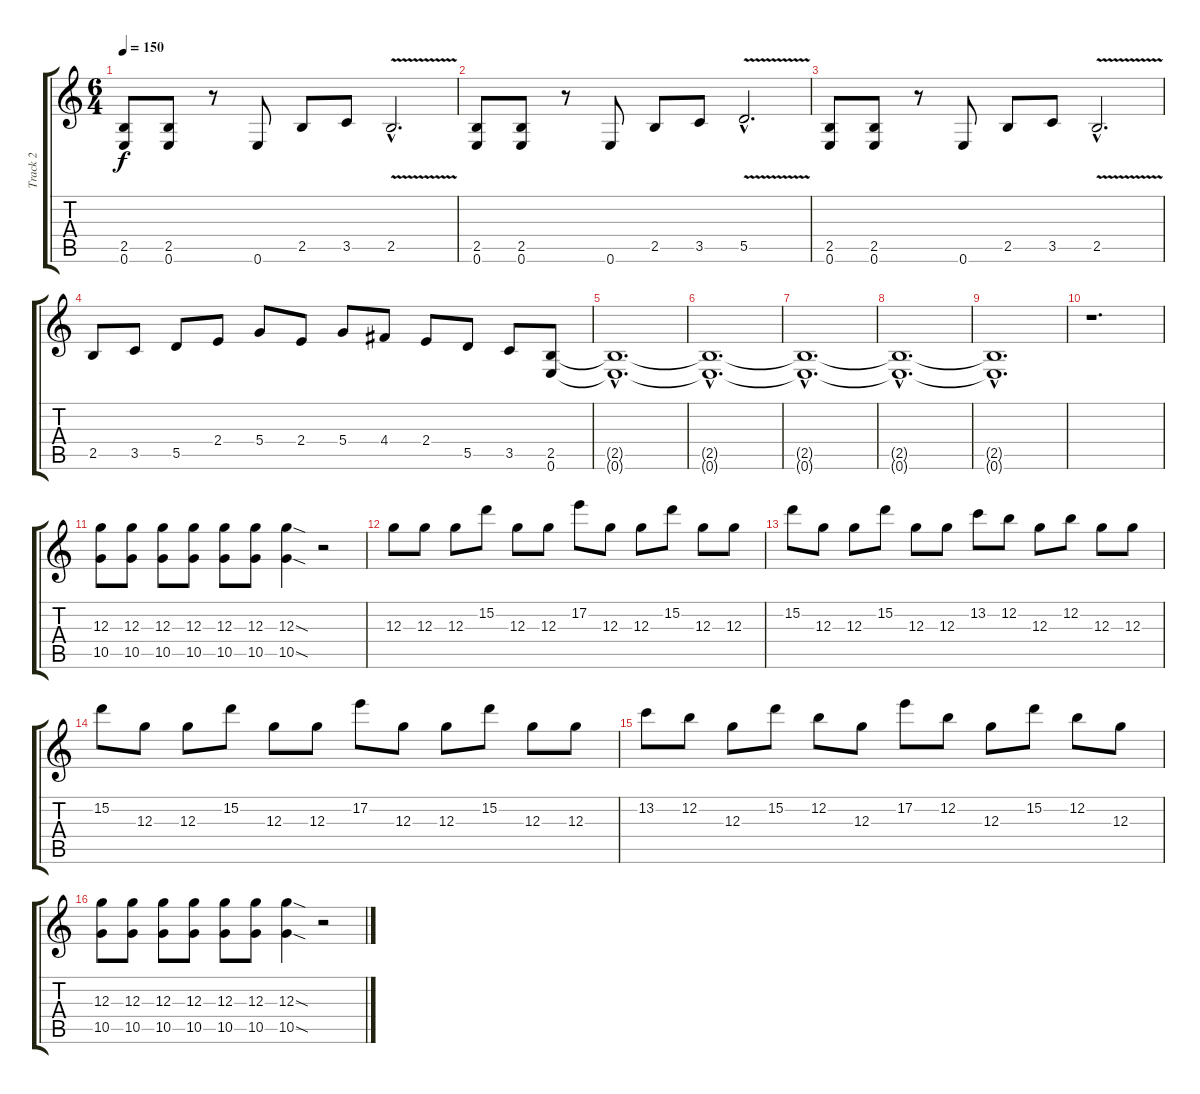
\track ("Track 2" "Track 2") {instrument overdrivenguitar}
\staff {score tabs}
\tuning (E4 B3 G3 D3 A2 E2) {hide}
\ts (6 4)
\tempo 150
\clef g2
\ks c
(2.5 0.6).8{dy f instrument electricguitarmuted} (2.5 0.6).8 r.8 0.6.8 2.5.8{instrument overdrivenguitar} 3.5.8 2.5{v hac}.2{d} |
(2.5 0.6).8{instrument electricguitarmuted} (2.5 0.6).8 r.8 0.6.8{instrument overdrivenguitar} 2.5.8 3.5.8 5.5{v hac}.2{d} |
(2.5 0.6).8{instrument electricguitarmuted} (2.5 0.6).8 r.8 0.6.8 2.5.8{instrument overdrivenguitar} 3.5.8 2.5{v hac}.2{d} |
2.5.8 3.5.8 5.5.8 2.4.8 5.4.8 2.4.8 5.4.8 4.4.8 2.4.8 5.5.8 3.5.8 (2.5 0.6).8 |
(2.5{hac t} 0.6{hac t}).1{d} |
(2.5{hac t} 0.6{hac t}).1{d} |
(2.5{hac t} 0.6{hac t}).1{d volume 0} |
(2.5{hac t} 0.6{hac t}).1{d} |
(2.5{hac t} 0.6{hac t}).1{d} |
r.1{d volume 13} |
(12.3 10.5).8 (12.3 10.5).8 (12.3 10.5).8 (12.3 10.5).8 (12.3 10.5).8 (12.3 10.5).8 (12.3{sod} 10.5{sod}).4 r.2 |
12.3.8{instrument electricguitarmuted} 12.3.8 12.3.8 15.2.8{instrument overdrivenguitar} 12.3.8{instrument electricguitarmuted} 12.3.8 17.2.8{instrument overdrivenguitar} 12.3.8{instrument electricguitarmuted} 12.3.8 15.2.8{instrument overdrivenguitar} 12.3.8{instrument electricguitarmuted} 12.3.8 |
15.2.8{instrument overdrivenguitar} 12.3.8{instrument electricguitarmuted} 12.3.8 15.2.8{instrument overdrivenguitar} 12.3.8{instrument electricguitarmuted} 12.3.8 13.2.8{instrument overdrivenguitar} 12.2.8 12.3.8 12.2.8 12.3.8 12.3.8{instrument electricguitarmuted} |
15.2.8{instrument overdrivenguitar} 12.3.8{instrument electricguitarmuted} 12.3.8 15.2.8{instrument overdrivenguitar} 12.3.8{instrument electricguitarmuted} 12.3.8 17.2.8{instrument overdrivenguitar} 12.3.8{instrument electricguitarmuted} 12.3.8 15.2.8{instrument overdrivenguitar} 12.3.8{instrument electricguitarmuted} 12.3.8 |
13.2.8{instrument overdrivenguitar} 12.2.8 12.3.8 15.2.8 12.2.8 12.3.8 17.2.8 12.2.8 12.3.8 15.2.8 12.2.8 12.3.8 |
(12.3 10.5).8 (12.3 10.5).8 (12.3 10.5).8 (12.3 10.5).8 (12.3 10.5).8 (12.3 10.5).8 (12.3{sod} 10.5{sod}).4 r.2
